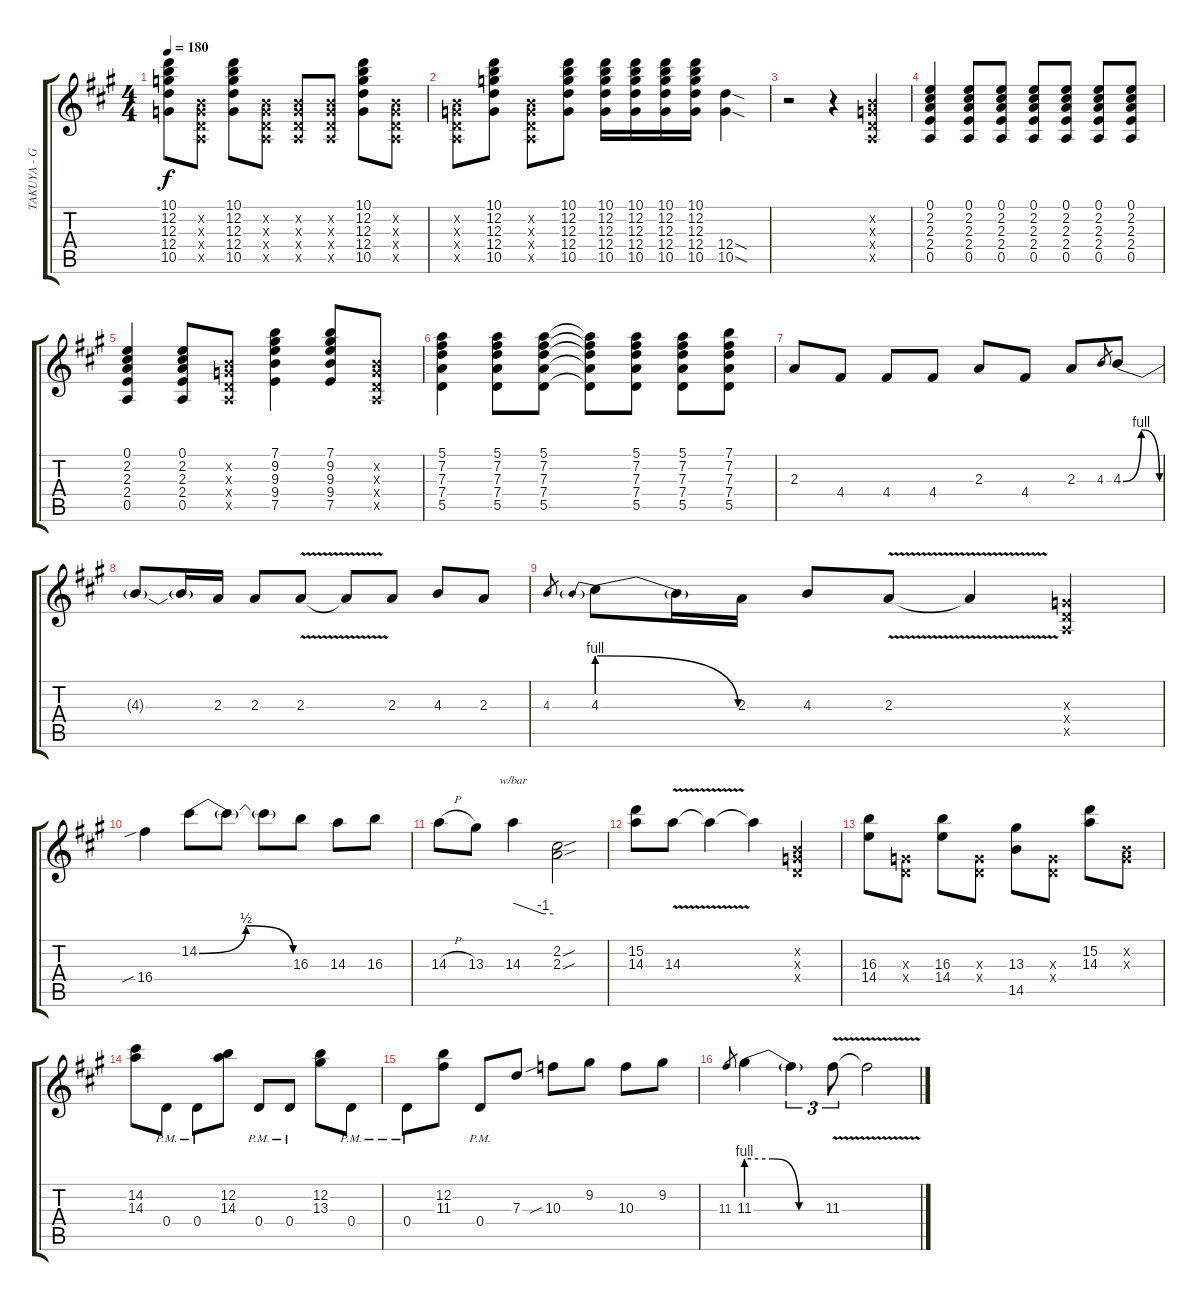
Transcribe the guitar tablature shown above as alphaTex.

\track ("TAKUYA - Guitar 1" "TAKUYA - G") {instrument distortionguitar}
\staff {score tabs}
\tuning (E4 B3 G3 D3 A2 E2) {hide}
\ts (4 4)
\tempo 180
\clef g2
\ks a
(10.1 12.2 12.3 12.4 10.5).8{dy f} (0.2{x} 0.3{x} 0.4{x} 0.5{x}).8 (10.1 12.2 12.3 12.4 10.5).8 (0.2{x} 0.3{x} 0.4{x} 0.5{x}).8 (0.2{x} 0.3{x} 0.4{x} 0.5{x}).8 (0.2{x} 0.3{x} 0.4{x} 0.5{x}).8 (10.1 12.2 12.3 12.4 10.5).8 (0.2{x} 0.3{x} 0.4{x} 0.5{x}).8 |
(0.2{x} 0.3{x} 0.4{x} 0.5{x}).8 (10.1 12.2 12.3 12.4 10.5).8 (0.2{x} 0.3{x} 0.4{x} 0.5{x}).8 (10.1 12.2 12.3 12.4 10.5).8 (10.1 12.2 12.3 12.4 10.5).16 (10.1 12.2 12.3 12.4 10.5).16 (10.1 12.2 12.3 12.4 10.5).16 (10.1 12.2 12.3 12.4 10.5).16 (12.4{sod} 10.5{sod}).4 |
r.2 r.4 (0.2{x} 0.3{x} 0.4{x} 0.5{x}).4 |
(0.1 2.2 2.3 2.4 0.5).4 (0.1 2.2 2.3 2.4 0.5).8 (0.1 2.2 2.3 2.4 0.5).8 (0.1 2.2 2.3 2.4 0.5).8 (0.1 2.2 2.3 2.4 0.5).8 (0.1 2.2 2.3 2.4 0.5).8 (0.1 2.2 2.3 2.4 0.5).8 |
(0.1 2.2 2.3 2.4 0.5).4 (0.1 2.2 2.3 2.4 0.5).8 (0.2{x} 0.3{x} 0.4{x} 0.5{x}).8 (7.1 9.2 9.3 9.4 7.5).4 (7.1 9.2 9.3 9.4 7.5).8 (0.2{x} 0.3{x} 0.4{x} 0.5{x}).8 |
(5.1 7.2 7.3 7.4 5.5).4 (5.1 7.2 7.3 7.4 5.5).8 (5.1 7.2 7.3 7.4 5.5).8 (5.1{t} 7.2{t} 7.3{t} 7.4{t} 5.5{t}).8 (5.1 7.2 7.3 7.4 5.5).8 (5.1 7.2 7.3 7.4 5.5).8 (7.1 7.2 7.3 7.4 5.5).8 |
2.3.8{volume 16} 4.4.8 4.4.8 4.4.8 2.3.8 4.4.8 2.3.8 4.3.8{gr} 4.3{be (bendrelease 0 0 30 4 30 4 60 0)}.8 |
4.3{t}.8 4.3{t}.16 2.3.16 2.3.8 2.3{v}.8 2.3{t}.8 2.3.8 4.3.8 2.3.8 |
4.3.8{gr} 4.3{be (prebendrelease 0 4 60 0)}.8 4.3{t}.16 2.3.16 4.3.8 2.3{v}.8 2.3{t}.4 (0.3{x} 0.4{x} 0.5{x}).4 |
16.4{sib}.4 14.2{be (bendrelease 0 0 30 2 30 2 60 0)}.8 14.2{t}.8 14.2{t}.8 16.3.8 14.3.8 16.3.8 |
14.3{h}.8 13.3.8 14.3.4{tbe (custom default 0 0 45 -4 60 -4)} (2.2{sou} 2.3{sou}).2 |
(15.2 14.3).8 14.3{v}.8 14.3{t}.4 14.3{t}.4 (0.2{x} 0.3{x} 0.4{x}).4 |
(16.3 14.4).8 (0.3{x} 0.4{x}).8 (16.3 14.4).8 (0.3{x} 0.4{x}).8 (13.3 14.5).8 (0.3{x} 0.4{x}).8 (15.2 14.3).8 (0.2{x} 0.3{x}).8 |
(14.2 14.3).8 0.4{pm}.8 0.4{pm}.8 (12.2 14.3).8 0.4{pm}.8 0.4{pm}.8 (12.2 13.3).8 0.4{pm}.8 |
0.4{pm}.8 (12.2 11.3).8 0.4{pm}.8 7.3.8 10.3{sib}.8 9.2.8 10.3.8 9.2.8 |
11.3.8{gr} 11.3{be (custom 0 4 20 4 40 0 60 0)}.4 11.3{t}.4{tu (3 2)} 11.3{v}.8{tu (3 2)} 11.3{t}.2
